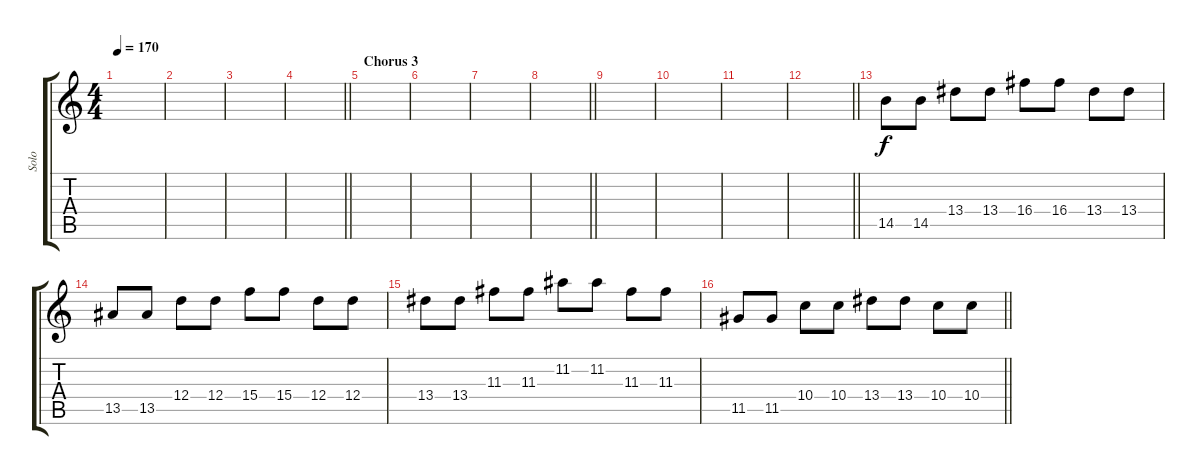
\track ("Solo" "Solo") {instrument distortionguitar}
\staff {score tabs}
\tuning (E4 B3 G3 D3 A2 E2) {hide}
\ts (4 4)
\tempo 170
\clef g2
\ks c
|
|
|
\barLineRight lightlight
|
\section ("" "Chorus 3")
|
|
|
\barLineRight lightlight
|
|
|
|
\barLineRight lightlight
|
14.5.8 14.5.8 13.4.8 13.4.8 16.4.8 16.4.8 13.4.8 13.4.8 |
13.5.8 13.5.8 12.4.8 12.4.8 15.4.8 15.4.8 12.4.8 12.4.8 |
13.4.8 13.4.8 11.3.8 11.3.8 11.2.8 11.2.8 11.3.8 11.3.8 |
\barLineRight lightlight
11.5.8 11.5.8 10.4.8 10.4.8 13.4.8 13.4.8 10.4.8 10.4.8
